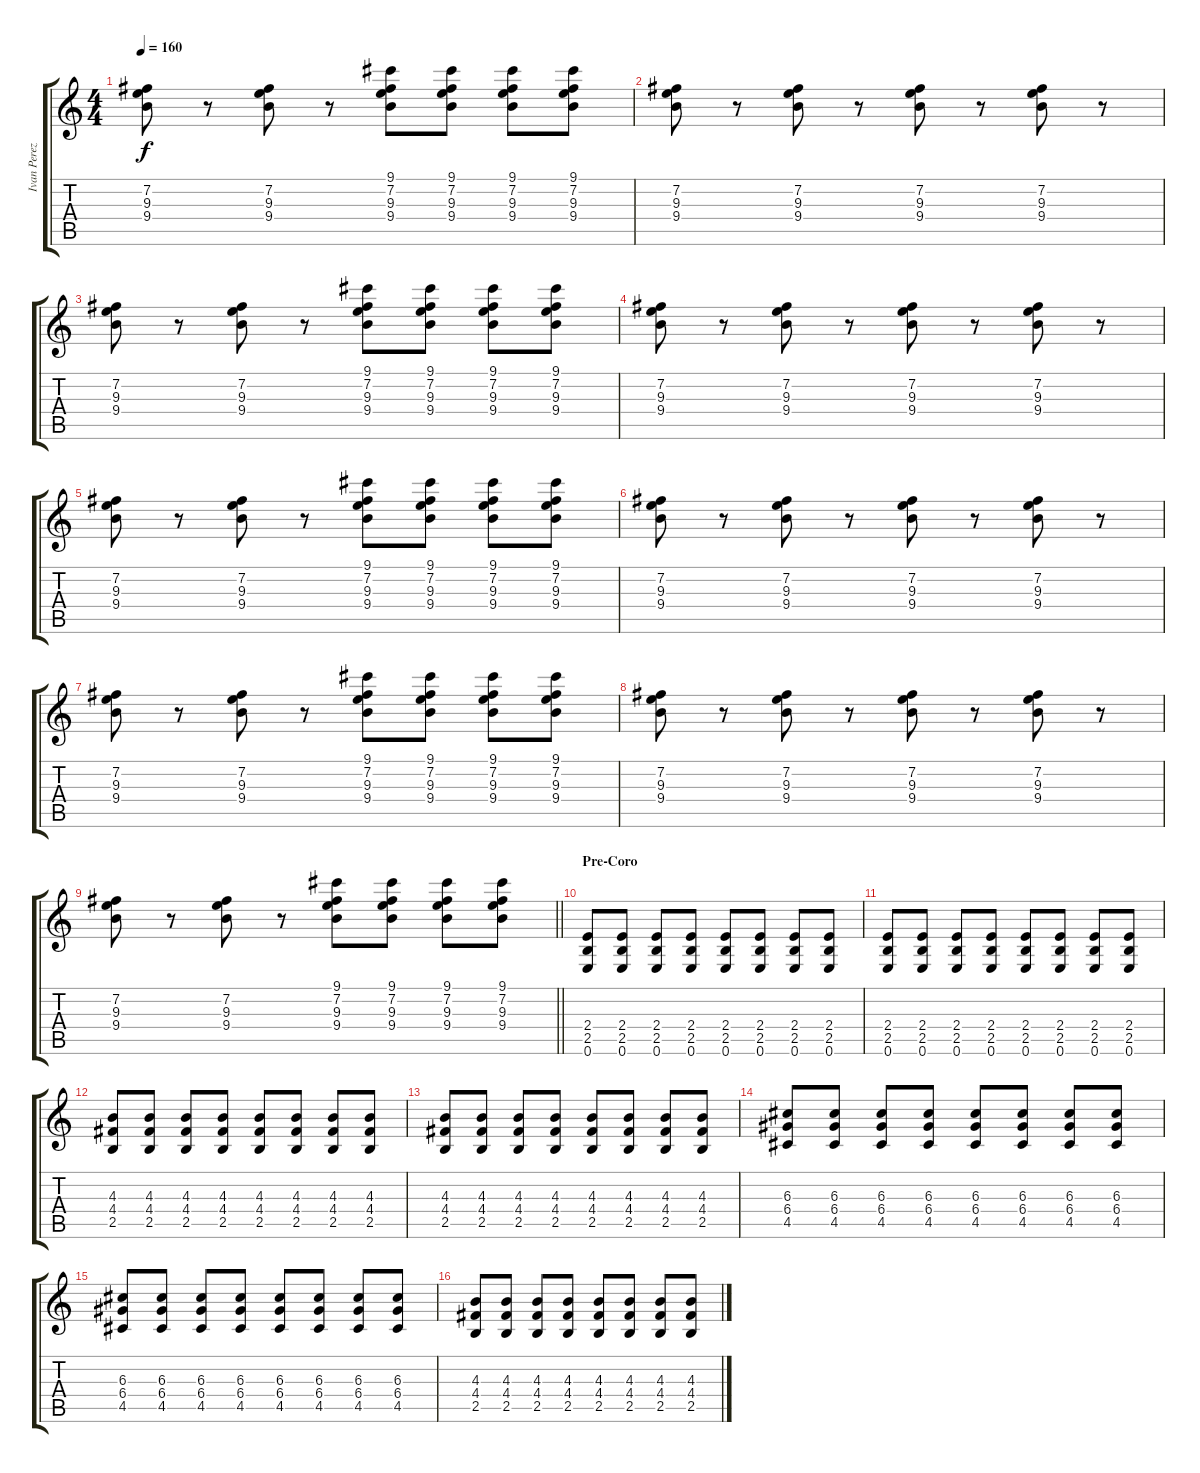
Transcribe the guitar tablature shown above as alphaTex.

\track ("Ivan Perez" "Ivan Perez") {instrument distortionguitar}
\staff {score tabs}
\tuning (E4 B3 G3 D3 A2 E2) {hide}
\ts (4 4)
\tempo 160
\clef g2
\ks c
(7.2 9.3 9.4).8{dy f} r.8 (7.2 9.3 9.4).8 r.8 (9.1 7.2 9.3 9.4).8 (9.1 7.2 9.3 9.4).8 (9.1 7.2 9.3 9.4).8 (9.1 7.2 9.3 9.4).8 |
(7.2 9.3 9.4).8 r.8 (7.2 9.3 9.4).8 r.8 (7.2 9.3 9.4).8 r.8 (7.2 9.3 9.4).8 r.8 |
(7.2 9.3 9.4).8 r.8 (7.2 9.3 9.4).8 r.8 (9.1 7.2 9.3 9.4).8 (9.1 7.2 9.3 9.4).8 (9.1 7.2 9.3 9.4).8 (9.1 7.2 9.3 9.4).8 |
(7.2 9.3 9.4).8 r.8 (7.2 9.3 9.4).8 r.8 (7.2 9.3 9.4).8 r.8 (7.2 9.3 9.4).8 r.8 |
(7.2 9.3 9.4).8 r.8 (7.2 9.3 9.4).8 r.8 (9.1 7.2 9.3 9.4).8 (9.1 7.2 9.3 9.4).8 (9.1 7.2 9.3 9.4).8 (9.1 7.2 9.3 9.4).8 |
(7.2 9.3 9.4).8 r.8 (7.2 9.3 9.4).8 r.8 (7.2 9.3 9.4).8 r.8 (7.2 9.3 9.4).8 r.8 |
(7.2 9.3 9.4).8 r.8 (7.2 9.3 9.4).8 r.8 (9.1 7.2 9.3 9.4).8 (9.1 7.2 9.3 9.4).8 (9.1 7.2 9.3 9.4).8 (9.1 7.2 9.3 9.4).8 |
(7.2 9.3 9.4).8 r.8 (7.2 9.3 9.4).8 r.8 (7.2 9.3 9.4).8 r.8 (7.2 9.3 9.4).8 r.8 |
\barLineRight lightlight
(7.2 9.3 9.4).8 r.8 (7.2 9.3 9.4).8 r.8 (9.1 7.2 9.3 9.4).8 (9.1 7.2 9.3 9.4).8 (9.1 7.2 9.3 9.4).8 (9.1 7.2 9.3 9.4).8 |
\section ("" "Pre-Coro")
(2.4 2.5 0.6).8 (2.4 2.5 0.6).8 (2.4 2.5 0.6).8 (2.4 2.5 0.6).8 (2.4 2.5 0.6).8 (2.4 2.5 0.6).8 (2.4 2.5 0.6).8 (2.4 2.5 0.6).8 |
(2.4 2.5 0.6).8 (2.4 2.5 0.6).8 (2.4 2.5 0.6).8 (2.4 2.5 0.6).8 (2.4 2.5 0.6).8 (2.4 2.5 0.6).8 (2.4 2.5 0.6).8 (2.4 2.5 0.6).8 |
(4.3 4.4 2.5).8 (4.3 4.4 2.5).8 (4.3 4.4 2.5).8 (4.3 4.4 2.5).8 (4.3 4.4 2.5).8 (4.3 4.4 2.5).8 (4.3 4.4 2.5).8 (4.3 4.4 2.5).8 |
(4.3 4.4 2.5).8 (4.3 4.4 2.5).8 (4.3 4.4 2.5).8 (4.3 4.4 2.5).8 (4.3 4.4 2.5).8 (4.3 4.4 2.5).8 (4.3 4.4 2.5).8 (4.3 4.4 2.5).8 |
(6.3 6.4 4.5).8 (6.3 6.4 4.5).8 (6.3 6.4 4.5).8 (6.3 6.4 4.5).8 (6.3 6.4 4.5).8 (6.3 6.4 4.5).8 (6.3 6.4 4.5).8 (6.3 6.4 4.5).8 |
(6.3 6.4 4.5).8 (6.3 6.4 4.5).8 (6.3 6.4 4.5).8 (6.3 6.4 4.5).8 (6.3 6.4 4.5).8 (6.3 6.4 4.5).8 (6.3 6.4 4.5).8 (6.3 6.4 4.5).8 |
(4.3 4.4 2.5).8 (4.3 4.4 2.5).8 (4.3 4.4 2.5).8 (4.3 4.4 2.5).8 (4.3 4.4 2.5).8 (4.3 4.4 2.5).8 (4.3 4.4 2.5).8 (4.3 4.4 2.5).8
